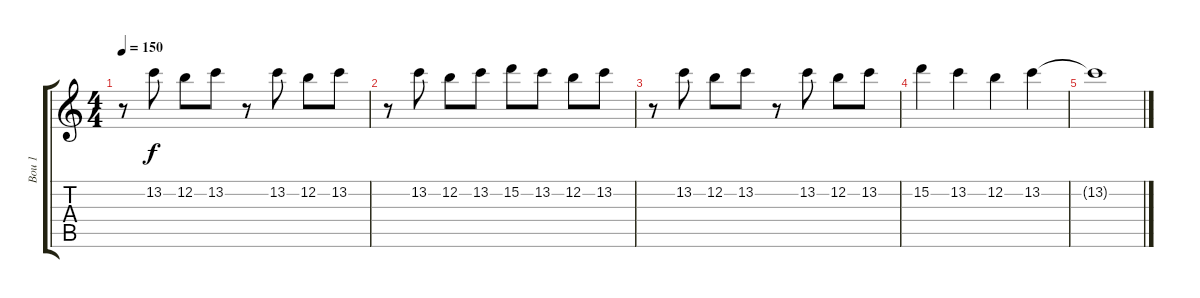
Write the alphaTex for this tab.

\track ("Bou 1" "Bou 1") {instrument distortionguitar}
\staff {score tabs}
\tuning (E4 B3 G3 D3 A2 E2) {hide}
\ts (4 4)
\tempo 150
\clef g2
\ks c
r.8{dy f} 13.2.8 12.2.8 13.2.8 r.8 13.2.8 12.2.8 13.2.8 |
r.8 13.2.8 12.2.8 13.2.8 15.2.8 13.2.8 12.2.8 13.2.8 |
r.8 13.2.8 12.2.8 13.2.8 r.8 13.2.8 12.2.8 13.2.8 |
15.2.4 13.2.4 12.2.4 13.2.4 |
13.2{t}.1
